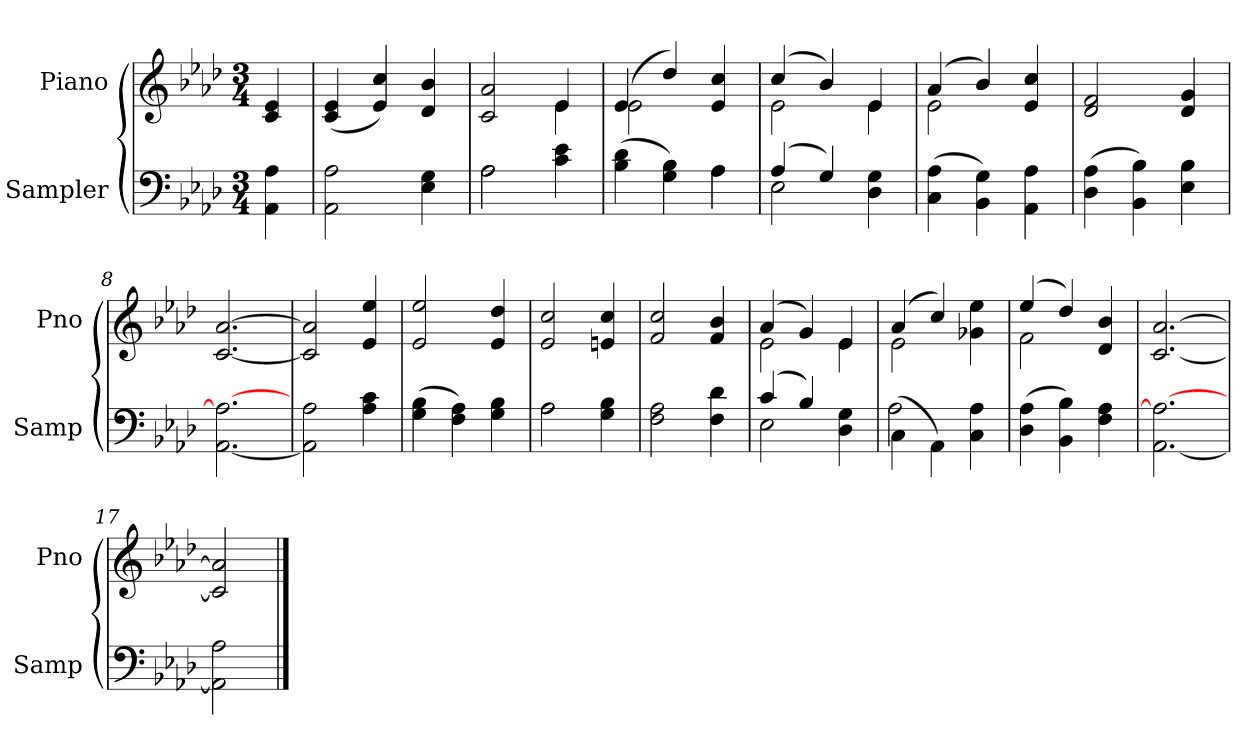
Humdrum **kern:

**kern	**kern
*part2	*part1
*staff2	*staff1
*I"Sampler	*I"Piano
*I'Samp	*I'Pno
*clefF4	*clefG2
*k[b-e-a-d-]	*k[b-e-a-d-]
*A-:	*A-:
*M3/4	*M3/4
=1	=1
4AA- 4A-	4c 4e-
=2	=2
2AA- 2A-	(4c 4e-
.	4e- 4cc)
4E- 4G	4d- 4b-
=3	=3
*^	*^
2A-\	2A-	2c 2a-	2ryy
4c 4e-	4ryy	4e-/	4e-
=4	=4	=4	=4
(4B- 4d-	2ryy	(4e-/	2e-
4G 4B-)	.	4dd-/)	.
4A-\	4A-	4e- 4cc	4ryy
=5	=5	=5	=5
(4A-/	2E-	(4cc/	2e-
4G/)	.	4b-/)	.
4D- 4G	4ryy	4e-/	4e-
*v	*v	*	*
=6	=6	=6
(4C 4A-	(4a-/	2e-
4BB- 4G)	4b-/)	.
4AA- 4A-	4e- 4cc	4ryy
*	*v	*v
=7	=7
(4D- 4A-	2d- 2f
4BB- 4B-)	.
4E- 4B-	4d- 4g
=8	=8
[2.AA- 2.A-_	[2.c [2.a-
=9	=9
2AA-] 2A-	2c] 2a-]
4A- 4c	4e- 4ee-
=10	=10
(4G 4B-	2e- 2ee-
4F 4A-)	.
4G 4B-	4e- 4dd-
=11	=11
*^	*
2A-\	2A-	2e- 2cc
4G 4B-	4ryy	4en 4cc
*v	*v	*
=12	=12
2F 2A-	2f 2cc
4F 4d-	4f 4b-
=13	=13
*^	*^
(4c/	2E-	(4a-/	2e-
4B-/)	.	4g/)	.
4D- 4G	4ryy	4e-/	4e-
=14	=14	=14	=14
(4C\	2A-	(4a-/	2e-
4AA-\)	.	4cc/)	.
4C 4A-	4ryy	4g-X 4ee-	4ryy
*v	*v	*	*
=15	=15	=15
(4D- 4A-	(4ee-/	2f
4BB- 4B-)	4dd-/)	.
4F 4A-	4d- 4b-	4ryy
*	*v	*v
=16	=16
[2.AA- 2.A-_	[2.c [2.a-
=17	=17
2AA-] 2A-	2c] 2a-]
==	==
*-	*-
